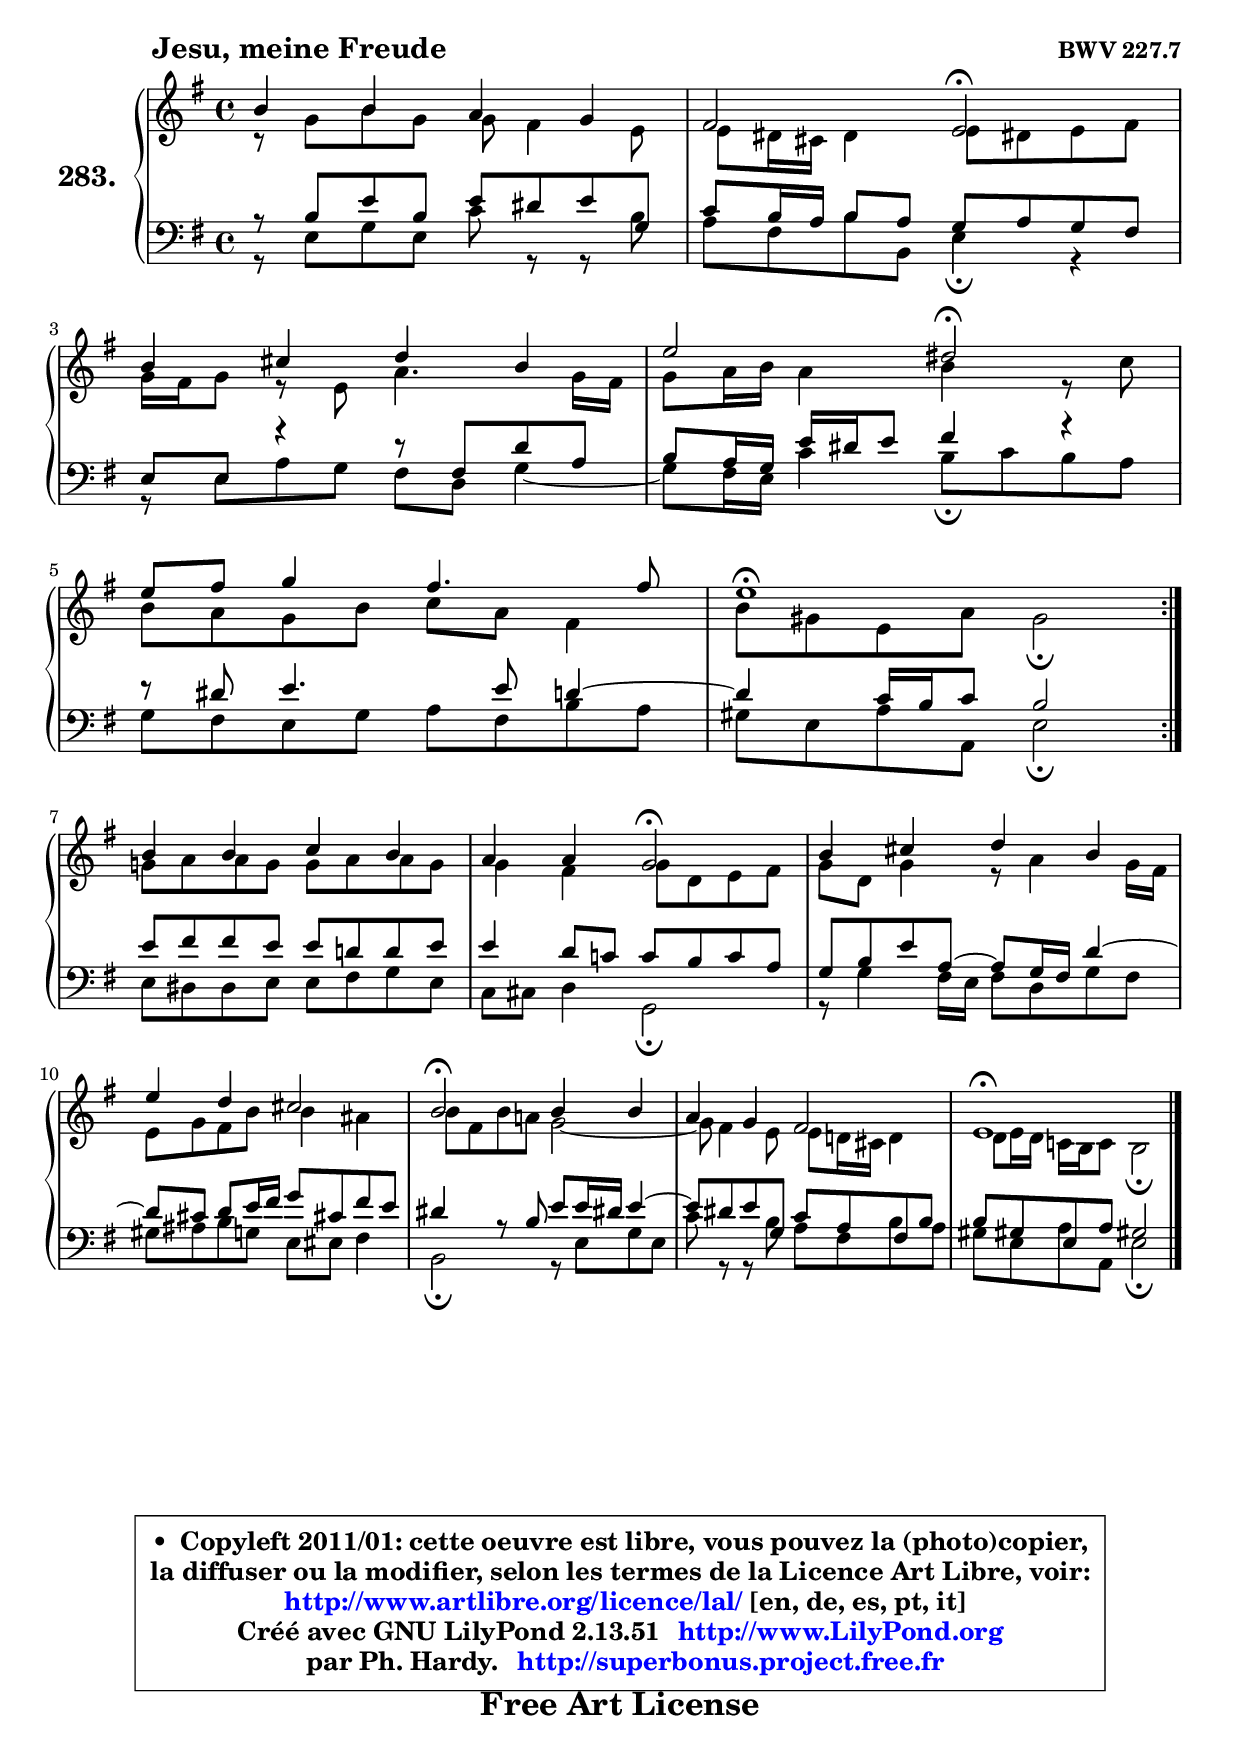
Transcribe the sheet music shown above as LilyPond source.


\version "2.13.51"

    \paper {
%	system-system-spacing #'padding = #0.1
%	score-system-spacing #'padding = #0.1
%	ragged-bottom = ##f
%	ragged-last-bottom = ##f
	}

    \header {
      opus = \markup { \bold "BWV 227.7" }
      piece = \markup { \hspace #9 \fontsize #2 \bold "Jesu, meine Freude" }
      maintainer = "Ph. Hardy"
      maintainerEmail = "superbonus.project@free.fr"
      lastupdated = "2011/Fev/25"
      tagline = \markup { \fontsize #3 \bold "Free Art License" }
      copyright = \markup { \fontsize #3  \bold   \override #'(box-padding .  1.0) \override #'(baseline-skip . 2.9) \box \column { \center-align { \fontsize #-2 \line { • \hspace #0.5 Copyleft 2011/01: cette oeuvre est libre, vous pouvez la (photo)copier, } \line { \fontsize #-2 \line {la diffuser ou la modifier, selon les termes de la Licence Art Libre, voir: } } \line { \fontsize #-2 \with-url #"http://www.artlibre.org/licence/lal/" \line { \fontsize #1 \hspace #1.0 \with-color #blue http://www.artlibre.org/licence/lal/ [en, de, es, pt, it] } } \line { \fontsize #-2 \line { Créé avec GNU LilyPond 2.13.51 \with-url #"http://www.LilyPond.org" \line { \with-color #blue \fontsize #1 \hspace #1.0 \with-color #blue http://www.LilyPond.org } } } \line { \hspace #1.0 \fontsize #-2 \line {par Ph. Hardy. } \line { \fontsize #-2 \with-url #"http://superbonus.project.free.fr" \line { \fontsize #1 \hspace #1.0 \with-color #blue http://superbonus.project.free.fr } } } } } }

	  }

  guidemidi = {
	\repeat volta 2 {
        R1 |
        r2 \tempo 4 = 34 r2 \tempo 4 = 78 |
        R1 |
        r2 \tempo 4 = 34 r2 \tempo 4 = 78 |
        R1 |
        \tempo 4 = 40 r1 \tempo 4 = 78 | } %fin du repeat
        R1 |
        r2 \tempo 4 = 34 r2 \tempo 4 = 78 |
        R1 |
        R1 |
        \tempo 4 = 34 r2 \tempo 4 = 78 r2 |
        R1 |
        \tempo 4 = 40 r1 |
	}

  upper = {
	\time 4/4
	\key e \minor
	\clef treble

	\voiceOne
	<< { 
	% SOPRANO
	\set Voice.midiInstrument = "acoustic grand"
	\relative c'' {
	\repeat volta 2 {
        b4 b a g |
        fis2 e\fermata |
\break
        b'4 cis d b |
        e2 dis\fermata |
\break
        e8 fis g4 fis4. fis8 |
        e1\fermata | } %fin du repeat
\break
        b4 b c b |
        a4 a g2\fermata |
        b4 cis d b |
        e4 d cis2 |
        b2\fermata b4 b |
        a4 g fis2 |
        e1\fermata |
        \bar "|."
	} % fin de relative
	}

	\context Voice="1" { \voiceTwo 
	% ALTO
	\set Voice.midiInstrument = "acoustic grand"
	\relative c'' {
	\repeat volta 2 {
        r8 g8 b g g fis4 e8 |
        e8 dis16 cis dis4 e8 dis! e fis |
        g16 fis g8 r8 e8 a4. g16 fis |
        g8 a16 b a4 b r8 c8 |
        b8 a g b c a fis4 |
        b8 gis e a gis2\fermata | } %fin du repeat
        g!8 a a g g a a g |
        g4 fis g8 d e fis |
        g8 d g4 r8  a4 g16 fis |
        e8 g fis b b4 ais |
        b8 fis b a! g2 ~ |
        g8 fis4 e8  e d!16 cis d4 |
        d8 e16 d c! b c8 b2\fermata |
        \bar "|."
	} % fin de relative
	\oneVoice
	} >>
	}

    lower = {
	\time 4/4
	\key e \minor
	\clef bass

	\voiceOne
	<< { 
	% TENOR
	\set Voice.midiInstrument = "acoustic grand"
	\relative c' {
	\repeat volta 2 {
        r8 b8 e b e dis e g, |
        c8 b16 a b8 a g a g fis |
        e8 e r4 r8 fis8 d' a |
        b8 a16 g e' dis e8 fis4 r4 |
        r8 dis8 e4. e8 d4 ~ |
	d4 c16 b c8 b2 | } %fin du repeat
        e8 fis fis e e d! d e |
        e4 d8 c! c b c a |
        g8 b e a,8 ~ a8 g16 fis d'4 ~ |
	d8 cis8 d e16 fis g8 cis,! fis e |
        dis4 r8 b8 e e16 dis! e4 ~ |
	e8 dis8 e g, c a fis b |
        b8 gis! e a gis!2 |
        \bar "|."
	} % fin de relative
	}
	\context Voice="1" { \voiceTwo 
	% BASS
	\set Voice.midiInstrument = "acoustic grand"
	\relative c {
	\repeat volta 2 {
        r8 e8 g e c' r8 r8 b8 |
        a8 fis b b, e4\fermata r4 |
        r8 e8 a g fis d g4 ~ |
	g8 fis16 e c'4 b8\fermata c b a |
        g8 fis e g a fis b a |
        gis8 e a a, e'2\fermata | } %fin du repeat
        e8 dis dis e e fis g e |
        c8 cis d4 g,2\fermata |
        r8 g'4 fis16 e fis8 d g fis |
        gis8 ais b g e eis fis4 |
        b,2\fermata r8 e8 g e |
        c'8 r8 r8 b8 a fis b a |
        gis8 e a a, e'2\fermata |
        \bar "|."
	} % fin de relative
	\oneVoice
	} >>
	}


    \score { 

	\new PianoStaff <<
	\set PianoStaff.instrumentName = \markup { \bold \huge "283." }
	\new Staff = "upper" \upper
	\new Staff = "lower" \lower
	>>

    \layout {
%	ragged-last = ##f
	   }

         } % fin de score

  \score {
    \unfoldRepeats { << \guidemidi \upper \lower >> }
    \midi {
    \context {
     \Staff
      \remove "Staff_performer"
               }

     \context {
      \Voice
       \consists "Staff_performer"
                }

     \context { 
      \Score
      tempoWholesPerMinute = #(ly:make-moment 78 4)
		}
	    }
	}

